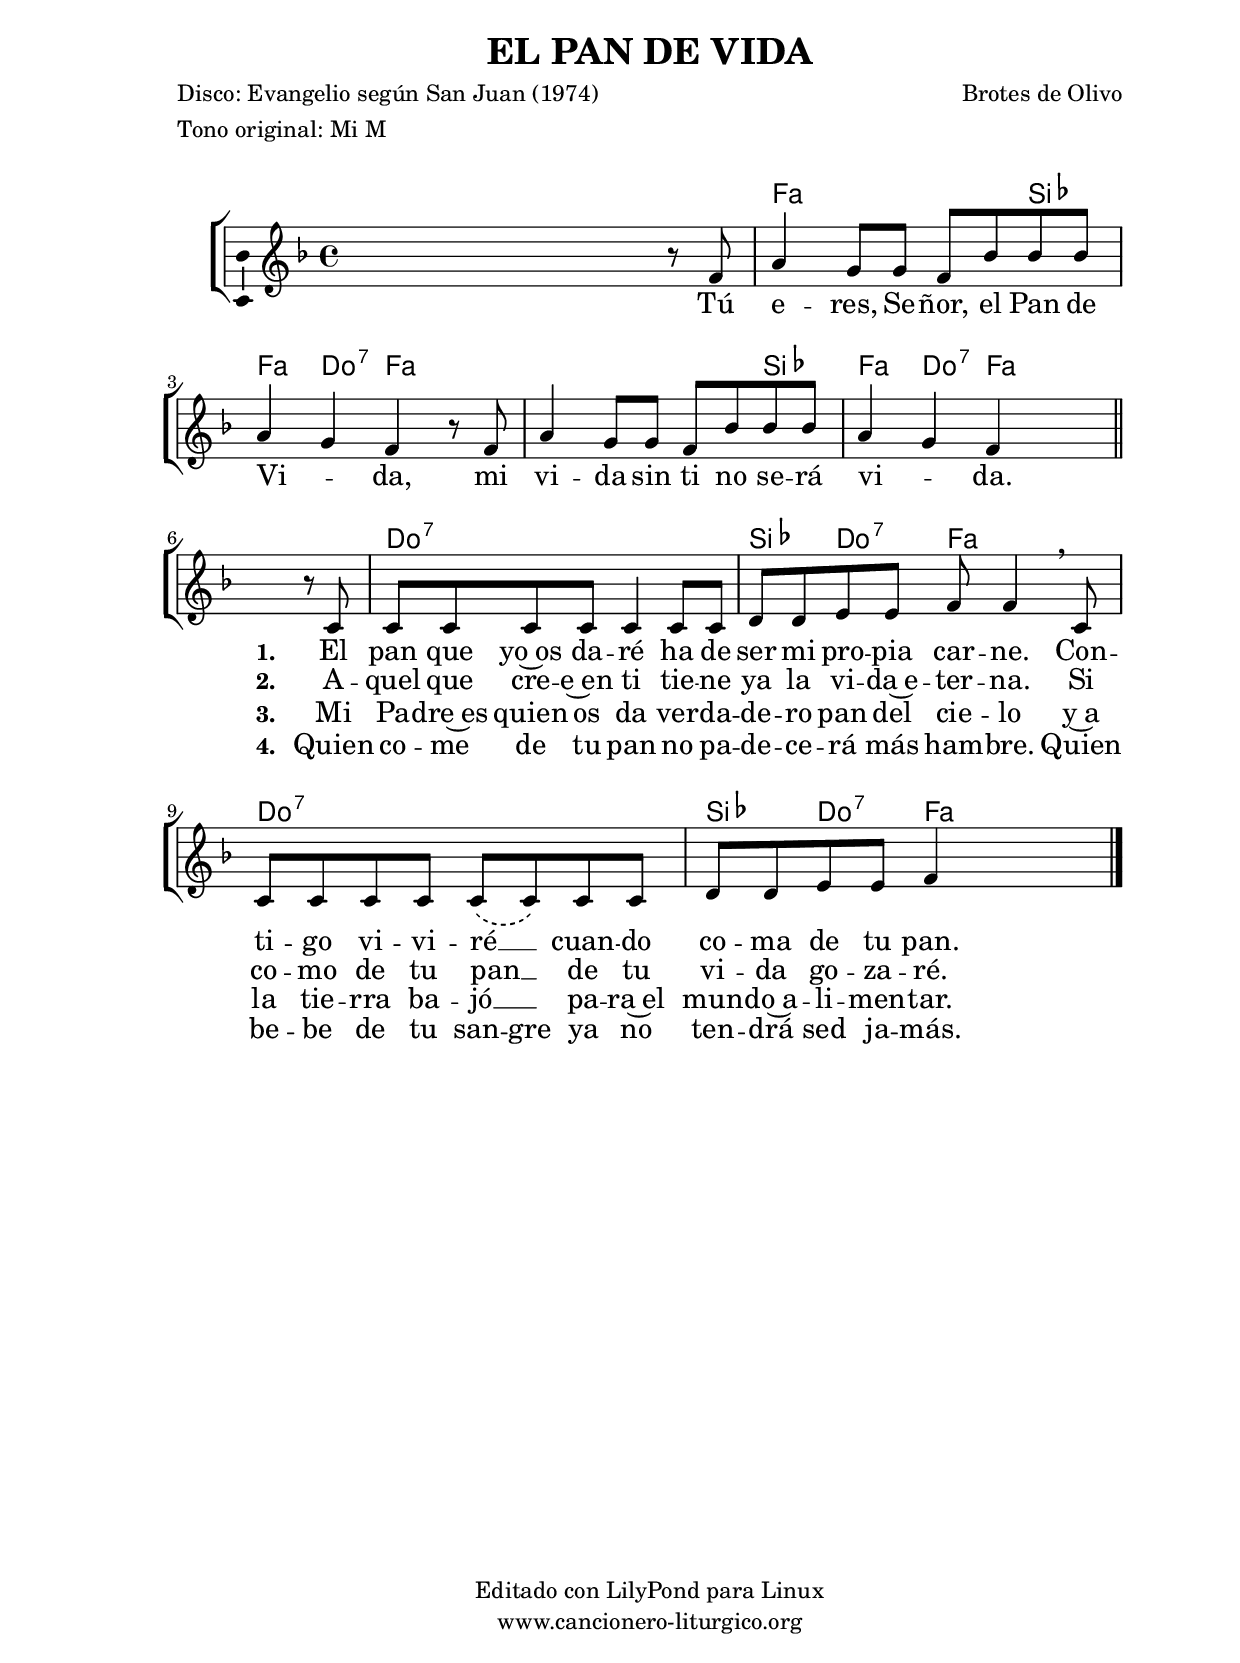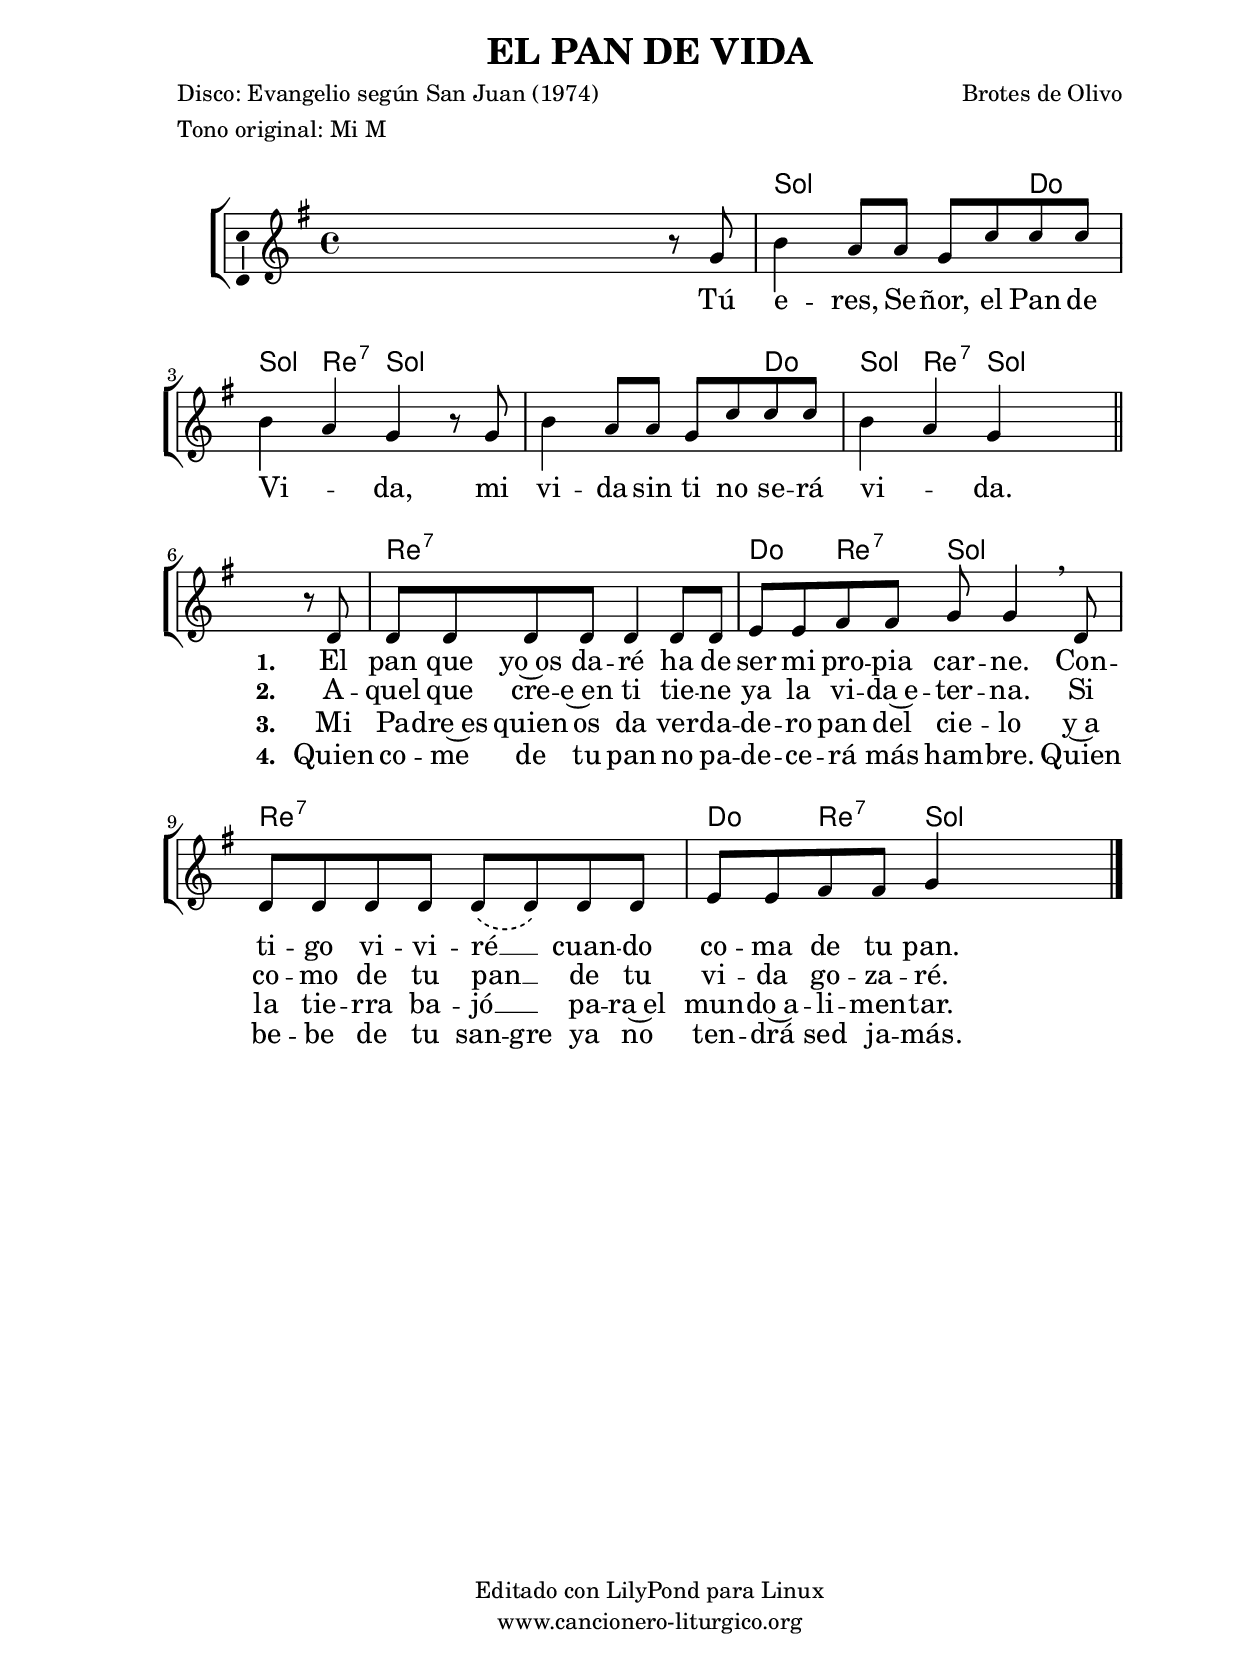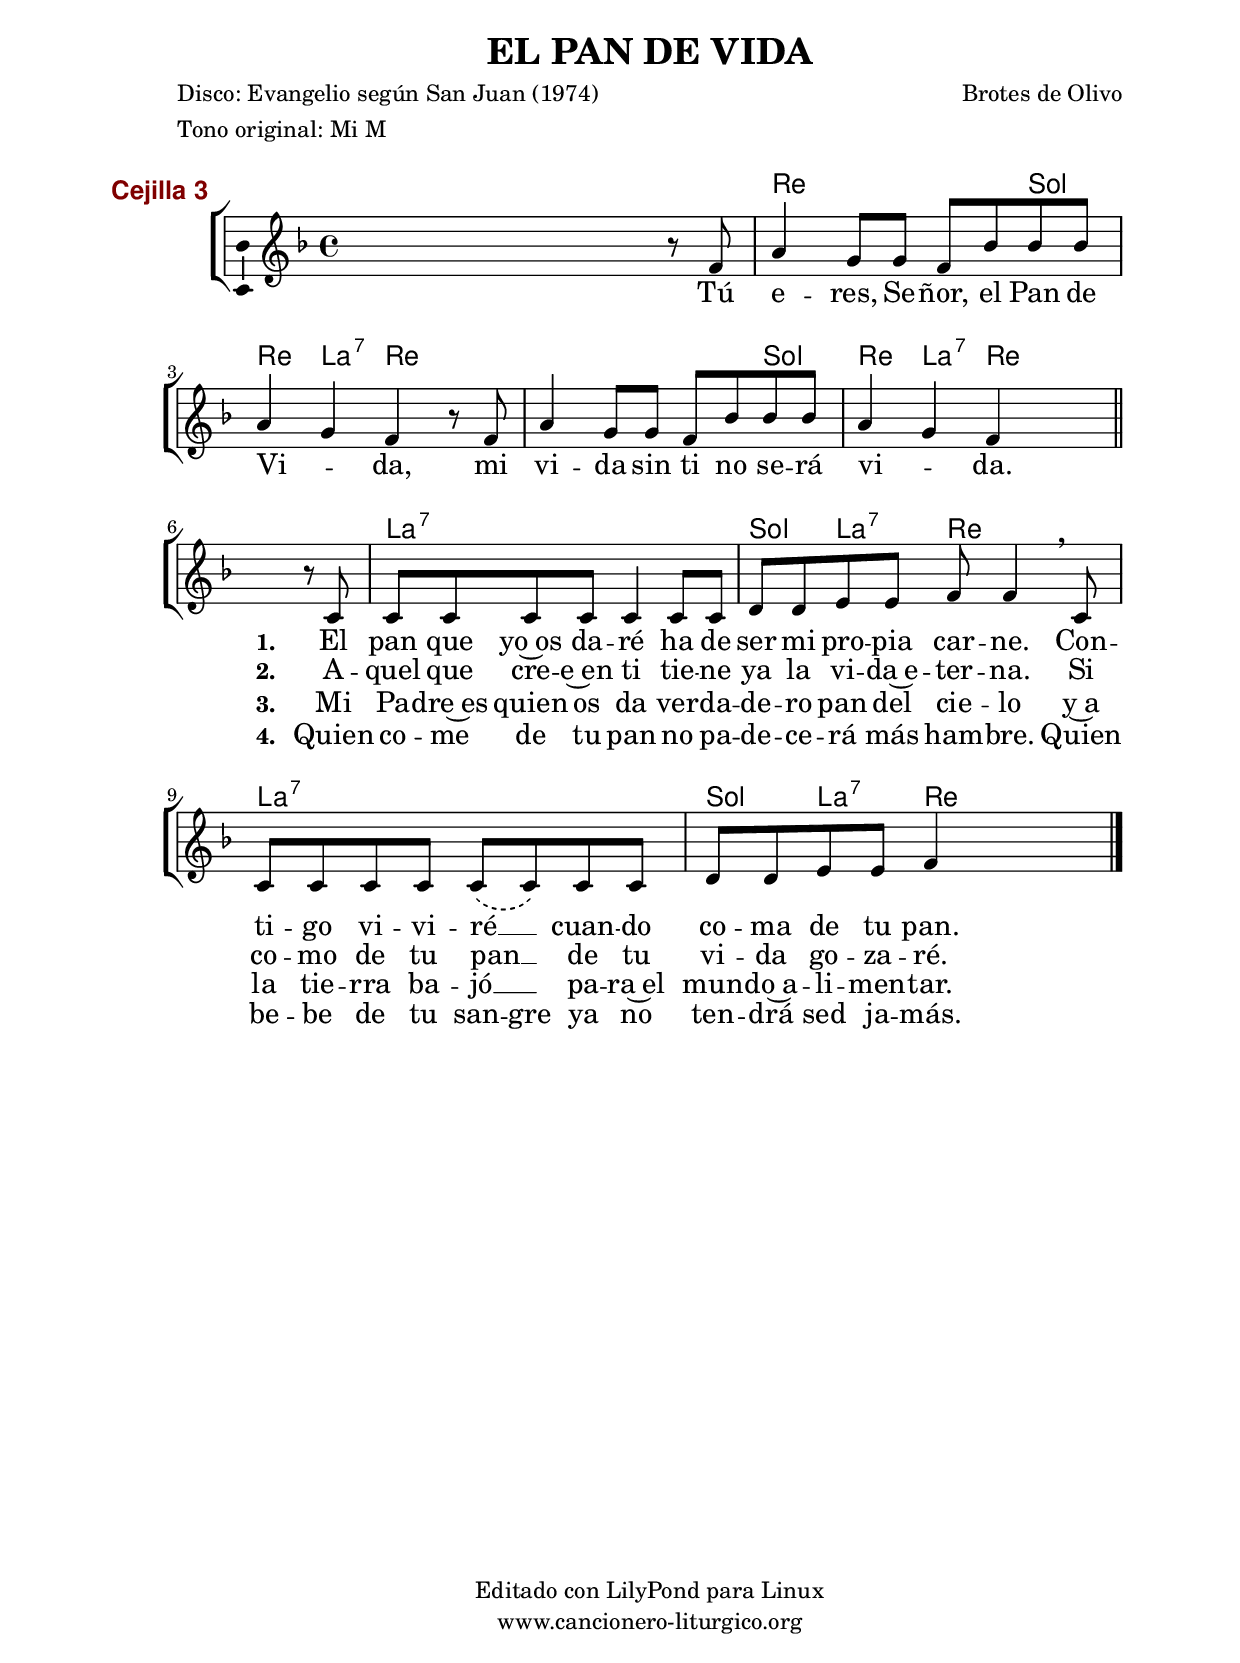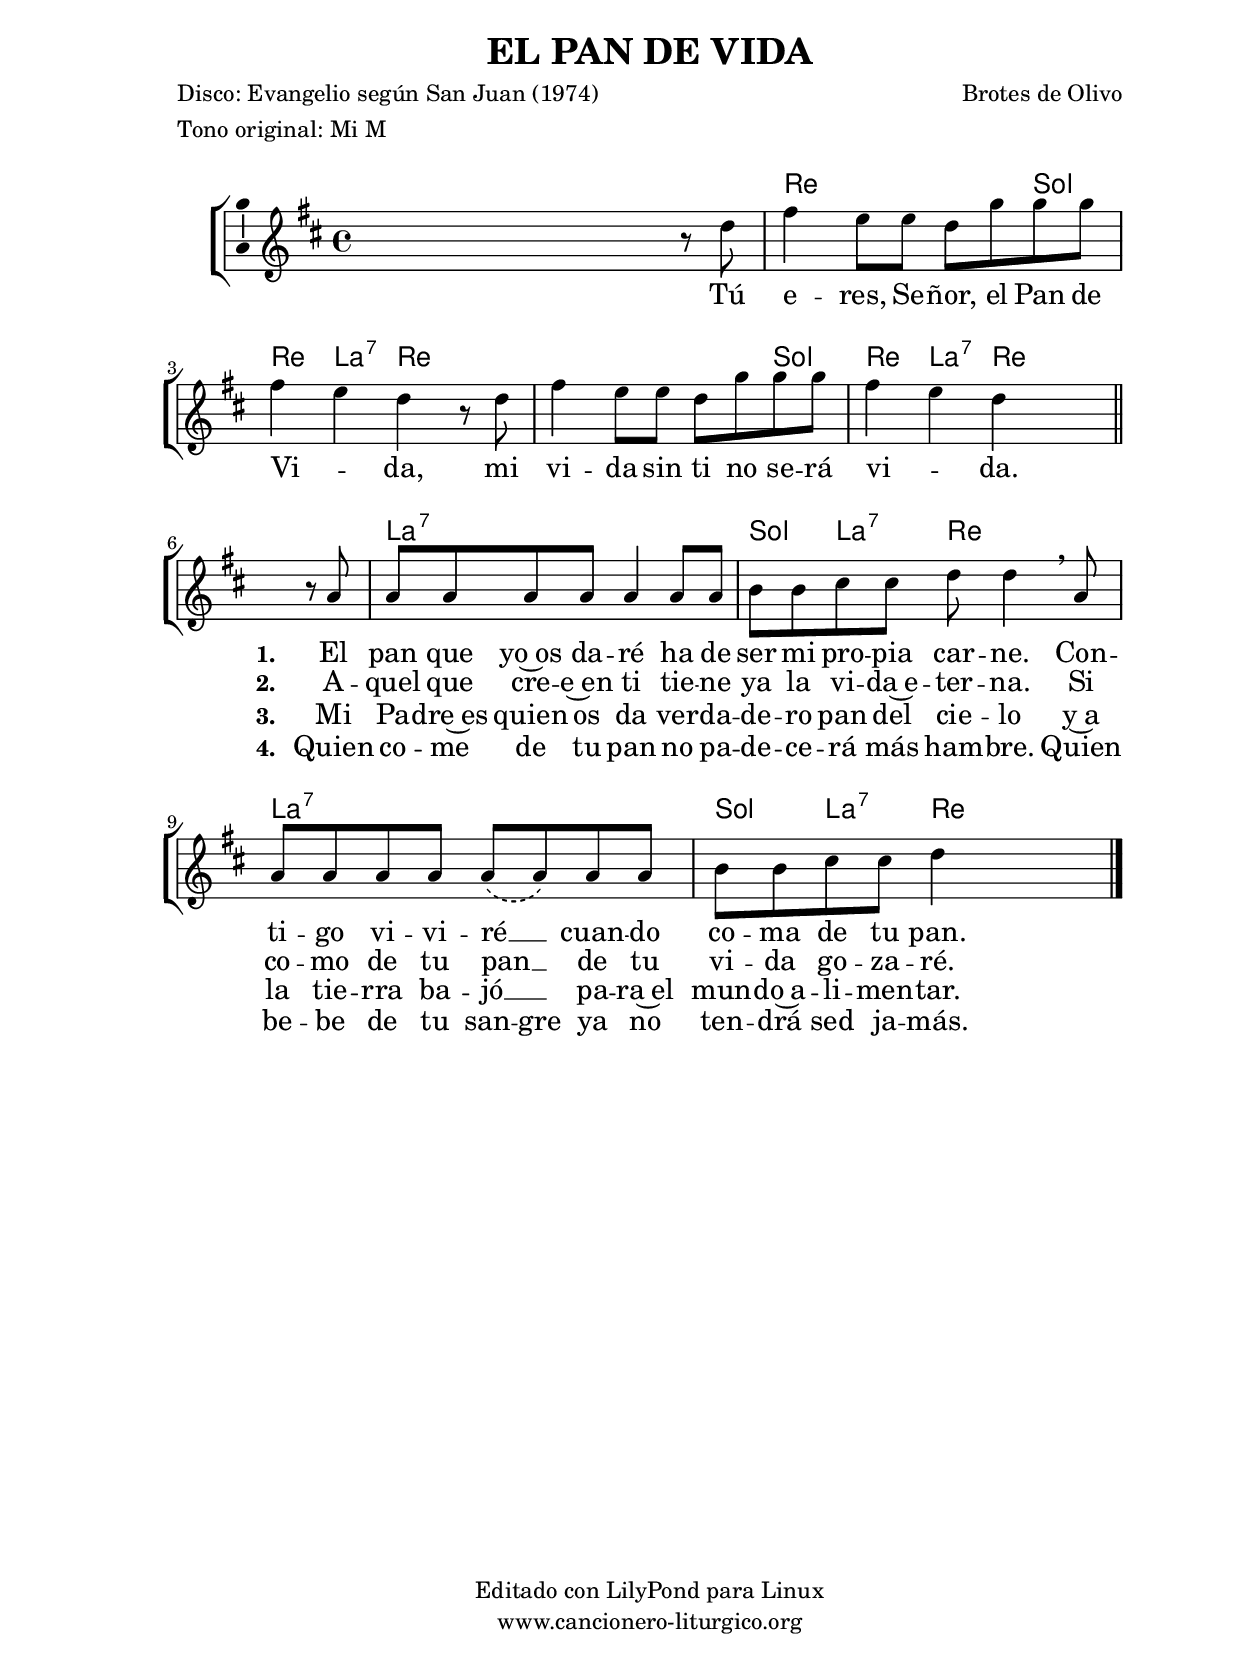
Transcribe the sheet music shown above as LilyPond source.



%versión de lilypond para la que se ha escrito esta partitura:
\version "2.16.0"

	%Tamaño papel
	#(set-default-paper-size "a4")
	%Tamaño partitura
	#(set-global-staff-size 20)
	%No responde al pulsar sobre una nota
	#(ly:set-option 'point-and-click #f)

%parámetros del encabezamiento:
\header {
	title = "EL PAN DE VIDA"
	subtitle = ""
	composer = "Brotes de Olivo"
	poet = "Disco: Evangelio según San Juan (1974)"
	meter = "Tono original: Mi M"
	arranger = ""
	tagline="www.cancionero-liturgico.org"
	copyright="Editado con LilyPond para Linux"
	tiempo = ""
	usos = ""
	letra = ""
	}

%parámetros asociados al papel:
\paper  {
	oddHeaderMarkup = \markup {\fill-line { \on-the-fly #not-first-page \fromproperty #'header:title \on-the-fly #not-first-page \fromproperty #'header:composer }}
	evenHeaderMarkup = \markup {\fill-line { \fromproperty #'header:composer \fromproperty #'header:title }}
	#(set-paper-size "a4")
	print-page-number = ##f
	first-page-number = 1
	print-first-page-number = ##f
%	head-separation = 3.0 \cm
	top-margin = 2.0 \cm
	bottom-margin = 0.5\cm
%%%	bottom-margin = -2.0\cm
	left-margin = 3.0 \cm
	line-width = 16.0 \cm 
	indent = 8\mm
	interscoreline = 2.\mm
	between-system-space = 15\mm
%	para que las partituras no llenen la hoja:
	ragged-bottom = ##t
%	idem para la última hoja:
	ragged-last-bottom = ##f
%	para que las partituras llenen el ancho del papel:
	ragged-last = ##f
	after-title-space = 2.5 \cm
%page-count=1
%system-count=8

	%Flexible Vertical Spacing
%	markup-markup-spacing =
%	#'((basic-distance . 15) (minimum-distance . 15) (padding . 3))
	markup-system-spacing =
	#'((basic-distance . 15) (minimum-distance . 15) (padding . 3))
	system-system-spacing =
	#'((basic-distance . 15) (minimum-distance . 15) (padding . 3))
	score-system-spacing =
	#'((basic-distance . 15) (minimum-distance . 15) (padding . 5))
%	top-system-spacing = % header
%	#'((basic-distance . 8) (minimum-distance . 0) (padding . 0))
%	top-markup-spacing =
%	#'((basic-distance . 20) (minimum-distance . 20) (padding . 0))
	last-bottom-spacing = % footer
	#'((basic-distance . 5) (minimum-distance . 5) (padding . 0))
%	score-markup-spacing =
%	#'((basic-distance . 16) (minimum-distance . 13) (padding . 0))

	}


%parámetros que afectan a toda la partitura:
global =  {
	%clave de sol (G):
	\clef G
	%armadura:
	\transpose e f
	\key e \major
	\tempo 4=90
	\set Score.tempoHideNote = ##t
	}


acordes = {
	\italianChords
	\chordmode {
	\transpose e f
{

s2 s
e2. a4 e b:7 e2 e2. a4 e b:7 e2
s2 s
b:7 s a4 b:7 e2 b:7 s a4 b:7 e2

	}
	}
}

melodia = 

	\transpose e f
{
	\relative c'{
	\time 4/4

\phrasingSlurDashed

s2 s4 r8 e8
gis4 fis8 fis e a a a
gis4 fis e r8 e8
gis4 fis8 fis e a a a
gis4 fis e s4

\bar "||"
\break

s2 s4 r8 b8
b8 b b b b4 b8 b
cis8 cis dis dis e e4 \breathe b8
b8 b b b b \(b\) b8 b
cis8 cis dis dis e4 s4

\bar "|."
	}
	}


texto = \lyricmode {

Tú e -- res, Se -- ñor, el Pan de Vi -- _ da,
mi vi -- da sin ti no se -- rá vi -- _ da.

\set stanza =#"1. " El pan que yo~os da -- ré
ha de ser mi pro -- pia car -- ne.
Con -- ti -- go vi -- vi -- ré __ _
cuan -- do co -- ma de tu pan.

	}

textodos = \lyricmode {

\skip1 \skip1 \skip1 \skip1 \skip1 \skip1
\skip1 \skip1 \skip1 \skip1 \skip1 \skip1
\skip1 \skip1 \skip1 \skip1 \skip1 \skip1
\skip1 \skip1 \skip1 \skip1

\set stanza =#"2. " A -- quel que cre -- e~en ti
tie -- ne ya la vi -- da~e -- ter -- na.
Si co -- mo de tu pan __ _
de tu vi -- da go -- za -- ré.

	}

textotres = \lyricmode {

\skip1 \skip1 \skip1 \skip1 \skip1 \skip1
\skip1 \skip1 \skip1 \skip1 \skip1 \skip1
\skip1 \skip1 \skip1 \skip1 \skip1 \skip1
\skip1 \skip1 \skip1 \skip1

\set stanza =#"3. " Mi Pa -- dre~es quien os da
ver -- da -- de -- ro pan del cie -- lo
y~a la tie -- rra ba -- jó __ _
pa -- ra~el mun -- do~a -- li -- men -- tar.

	}

textocuatro = \lyricmode {

\skip1 \skip1 \skip1 \skip1 \skip1 \skip1
\skip1 \skip1 \skip1 \skip1 \skip1 \skip1
\skip1 \skip1 \skip1 \skip1 \skip1 \skip1
\skip1 \skip1 \skip1 \skip1

\set stanza =#"4. " Quien co -- me de tu pan
no pa -- de -- ce -- rá más ham -- bre.
Quien be -- be de tu san -- gre
ya no ten -- drá sed ja -- más.

	}


acordesStaff = \context ChordNames = acordesStaff <<
	\set chordChanges = ##t
	\acordes
	>>


%%%%%%%%%%%%%%%%%%%%%%%%%%%%%%%%%%% CEJILLA %%%%%%%%%%%%%%%%%%%%%%%%%%%%%%%%%%%
acordescejilla = {
%%%	\override ChordNames.ChordName #'font-size = #-1
%%%	\override ChordNames.ChordName #'font-series = #'bold
	\transpose f d {
		\acordes
		}
	}

acordescejillaStaff = \context ChordNames = acordescejillaStaff <<
	\set Staff.instrumentName = \markup \with-color #darkred \larger \bold \sans "Cejilla 3"
	\set chordChanges = ##t
	\acordescejilla
	>>
%%%%%%%%%%%%%%%%%%%%%%%%%%%%%%%%%%% CEJILLA %%%%%%%%%%%%%%%%%%%%%%%%%%%%%%%%%%%


vozStaff = \context Voice = vozStaff
\with {\consists "Ambitus_engraver"}
<<
%	\set Staff.instrumentName = ""
%	\set Staff.shortInstrumentName = ""
%	\set Staff.midiInstrument = #"clarinet"
%	\set Staff.midiInstrument = #"cello"
%	\set Staff.midiInstrument = #"flute"
	\set Staff.midiInstrument = #"electric guitar (jazz)"
%	\set Staff.midiInstrument = #"english horn"
%	\set Staff.midiInstrument = #"violin"
%	\set Staff.midiInstrument = #"glockenspiel"
	\set Staff.midiMinimumVolume = #0.7
	\set Staff.midiMaximumVolume = #0.9
	\global
	\melodia
	>>

textoStaff = \context Lyrics = textoStaff <<
	\lyricsto vozStaff \texto
	>>

textodosStaff = \context Lyrics = textodosStaff <<
	\lyricsto vozStaff \textodos
	>>

textotresStaff = \context Lyrics = textotresStaff <<
	\lyricsto vozStaff \textotres
	>>

textocuatroStaff = \context Lyrics = textocuatroStaff <<
	\lyricsto vozStaff \textocuatro
	>>


\book {
	\score {
		\context ChoirStaff {
			\override StaffGroup.SystemStartBracket #'collapse-height = #1
			\override Score.SystemStartBar #'collapse-height = #1
			<<
			\acordesStaff
			\vozStaff
			\textoStaff
			\textodosStaff
			\textotresStaff
			\textocuatroStaff
			>>
			}
		\layout {
	    		\context {
				\Lyrics
				\override LyricText #'font-size = #2
				}
	   		 \context {
				\Score
				\override StaffSymbol #'staff-space = #(magstep +3)
				}
			}
		}
	\score {
		\unfoldRepeats
		\context ChoirStaff {
			<<
			\acordesStaff
			\vozStaff
			>>
			}
		\midi {
	  		\context {
	  			\Score
				tempoWholesPerMinute = #(ly:make-moment 70 4)
				}
			}
		}
	}


%Partitura para guitarra
#(define output-suffix "G")
\book {
	\score {
		\context ChoirStaff {
			\override StaffGroup.SystemStartBracket #'collapse-height = #1
			\override Score.SystemStartBar #'collapse-height = #1
			<<
			\acordescejillaStaff
			\vozStaff
			\textoStaff
			\textodosStaff
			\textotresStaff
			\textocuatroStaff
			>>
			}
		\layout {
%%%%%%%%%%%%%%%%%%%%%%%%%%%%%%%%%%% CEJILLA %%%%%%%%%%%%%%%%%%%%%%%%%%%%%%%%%%%
			\context {
				\ChordNames \consists Instrument_name_engraver
				}
%%%%%%%%%%%%%%%%%%%%%%%%%%%%%%%%%%% CEJILLA %%%%%%%%%%%%%%%%%%%%%%%%%%%%%%%%%%%
	    		\context {
				\Lyrics
				\override LyricText #'font-size = #2
				}
	   		 \context {
				\Score
				\override StaffSymbol #'staff-space = #(magstep +3)
				}
			}
		}
	}


#(define output-suffix "C")
\book {
	\score {
		\context ChoirStaff {
			\override StaffGroup.SystemStartBracket #'collapse-height = #1
			\override Score.SystemStartBar #'collapse-height = #1
\transpose c d
			<<
			\acordesStaff
			\vozStaff
			\textoStaff
			\textodosStaff
			\textotresStaff
			\textocuatroStaff
			>>
			}
		\layout {
	    		\context {
				\Lyrics
				\override LyricText #'font-size = #2
				}
	   		 \context {
				\Score
				\override StaffSymbol #'staff-space = #(magstep +3)
				}
			}
		}
	}


#(define output-suffix "S")
\book {
	\score {
		\context ChoirStaff {
			\override StaffGroup.SystemStartBracket #'collapse-height = #1
			\override Score.SystemStartBar #'collapse-height = #1
\transpose c a
			<<
			\acordesStaff
			\vozStaff
			\textoStaff
			\textodosStaff
			\textotresStaff
			\textocuatroStaff
			>>
			}
		\layout {
	    		\context {
				\Lyrics
				\override LyricText #'font-size = #2
				}
	   		 \context {
				\Score
				\override StaffSymbol #'staff-space = #(magstep +3)
				}
			}
		}
	}


